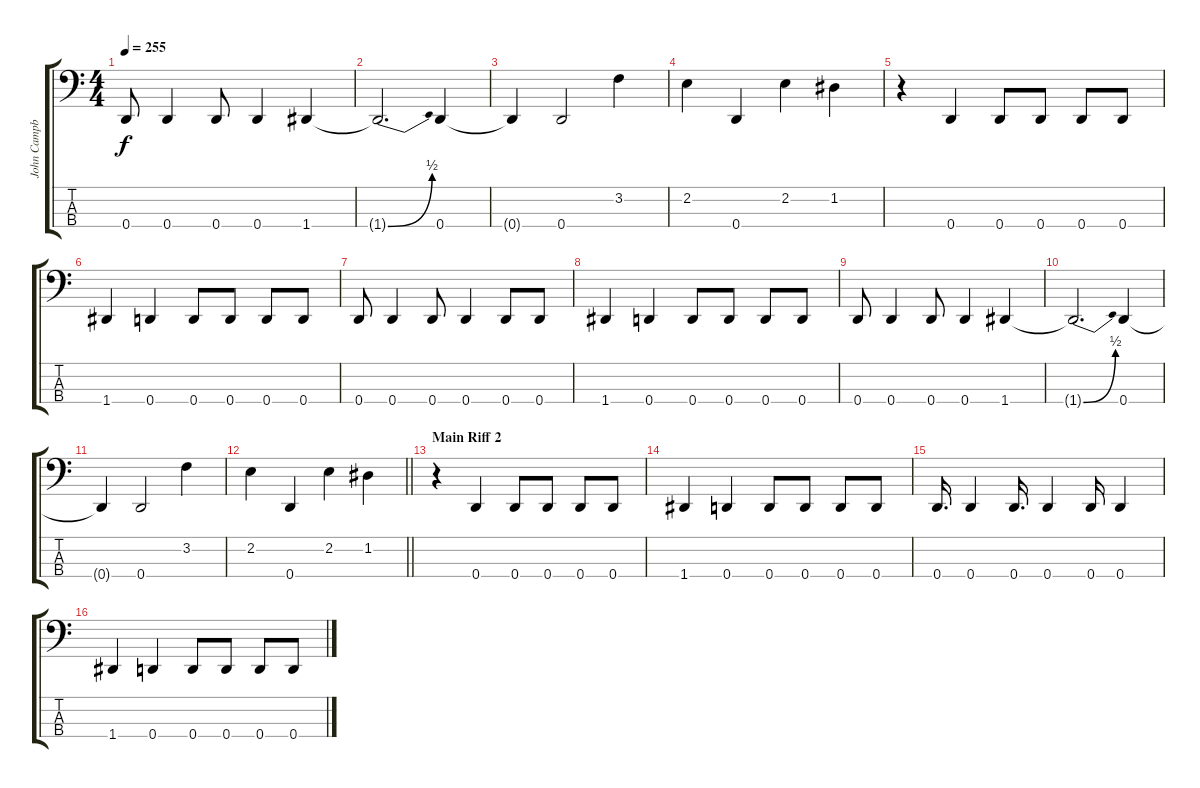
\track ("John Campbell" "John Campb") {instrument electricbasspick}
\staff {score tabs}
\tuning (G2 D2 A1 D1) {hide}
\ts (4 4)
\tempo 255
\clef f4
\ks c
0.4.8{dy f} 0.4.4 0.4.8 0.4.4 1.4.4 |
1.4{be (bend 0 0 60 2) t}.2{d} 0.4.4 |
0.4{t}.4 0.4.2 3.2.4 |
2.2.4 0.4.4 2.2.4 1.2.4 |
r.4 0.4.4 0.4.8 0.4.8 0.4.8 0.4.8 |
1.4.4 0.4.4 0.4.8 0.4.8 0.4.8 0.4.8 |
0.4.8 0.4.4 0.4.8 0.4.4 0.4.8 0.4.8 |
1.4.4 0.4.4 0.4.8 0.4.8 0.4.8 0.4.8 |
0.4.8 0.4.4 0.4.8 0.4.4 1.4.4 |
1.4{be (bend 0 0 60 2) t}.2{d} 0.4.4 |
0.4{t}.4 0.4.2 3.2.4 |
\barLineRight lightlight
2.2.4 0.4.4 2.2.4 1.2.4 |
\section ("" "Main Riff 2")
r.4 0.4.4 0.4.8 0.4.8 0.4.8 0.4.8 |
1.4.4 0.4.4 0.4.8 0.4.8 0.4.8 0.4.8 |
0.4.16{d} 0.4.4 0.4.16{d} 0.4.4 0.4.16 0.4.4 |
1.4.4 0.4.4 0.4.8 0.4.8 0.4.8 0.4.8
